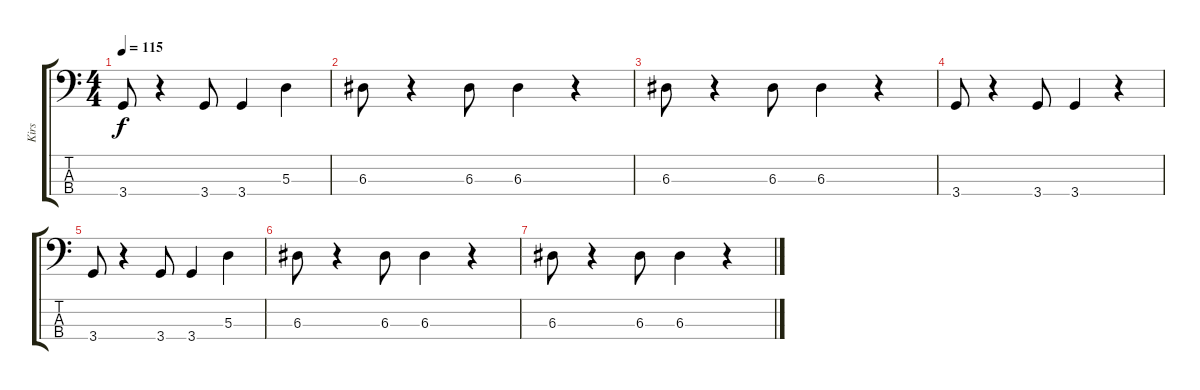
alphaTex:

\track ("Kirs" "Kirs") {instrument electricbassfinger}
\staff {score tabs}
\tuning (G2 D2 A1 E1) {hide}
\ts (4 4)
\tempo 115
\clef f4
\ks c
3.4.8{dy f} r.4 3.4.8 3.4.4 5.3.4 |
6.3.8 r.4 6.3.8 6.3.4 r.4 |
6.3.8 r.4 6.3.8 6.3.4 r.4 |
3.4.8 r.4 3.4.8 3.4.4 r.4 |
3.4.8 r.4 3.4.8 3.4.4 5.3.4 |
6.3.8 r.4 6.3.8 6.3.4 r.4 |
6.3.8 r.4 6.3.8 6.3.4 r.4
